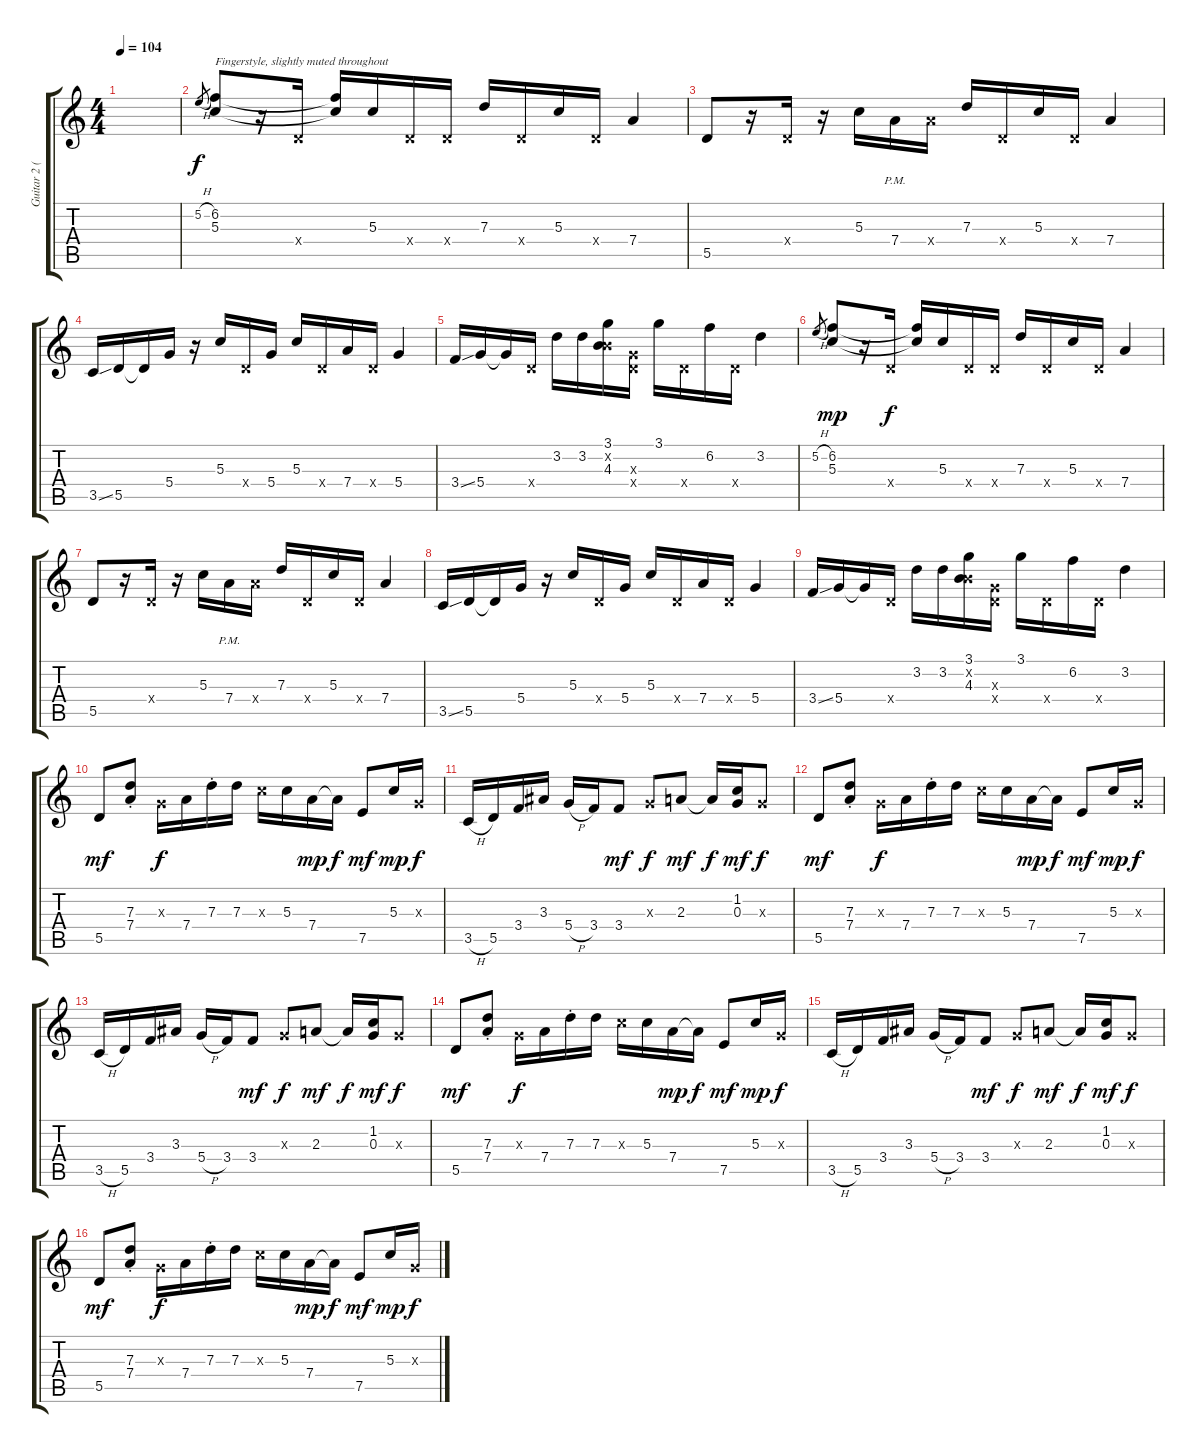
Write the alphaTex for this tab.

\track ("Guitar 2 (Mark Knopfler)" "Guitar 2 (") {instrument electricguitarjazz}
\staff {score tabs}
\tuning (E4 B3 G3 D3 A2 E2) {hide}
\ts (4 4)
\tempo 104
\clef g2
\ks c
|
5.2{h}.8{gr} (6.2 5.3).8{txt "Fingerstyle, slightly muted throughout"} r.16 0.4{x}.16 (6.2{t} 5.3{t}).16 5.3.16 0.4{x}.16 0.4{x}.16 7.3.16 0.4{x}.16 5.3.16 0.4{x}.16 7.4.4 |
5.5.8 r.16 0.4{x}.16 r.16 5.3.16 7.4{pm}.16 7.4{x}.16 7.3.16 0.4{x}.16 5.3.16 0.4{x}.16 7.4.4 |
3.5{ss}.16 5.5.16 5.5{t}.16 5.4.16 r.16 5.3.16 0.4{x}.16 5.4.16 5.3.16 0.4{x}.16 7.4.16 0.4{x}.16 5.4.4 |
3.4{ss}.16 5.4.16 5.4{t}.16 0.4{x}.16 3.2.16 3.2.16 (3.1 0.2{x} 4.3).16 (0.3{x} 0.4{x}).16 3.1.16 0.4{x}.16 6.2.16 0.4{x}.16 3.2.4 |
5.2{h}.8{gr} (6.2 5.3).8{dy mp} r.16 0.4{x}.16{dy f} (6.2{t} 5.3{t}).16 5.3.16 0.4{x}.16 0.4{x}.16 7.3.16 0.4{x}.16 5.3.16 0.4{x}.16 7.4.4 |
5.5.8 r.16 0.4{x}.16 r.16 5.3.16 7.4{pm}.16 7.4{x}.16 7.3.16 0.4{x}.16 5.3.16 0.4{x}.16 7.4.4 |
3.5{ss}.16 5.5.16 5.5{t}.16 5.4.16 r.16 5.3.16 0.4{x}.16 5.4.16 5.3.16 0.4{x}.16 7.4.16 0.4{x}.16 5.4.4 |
3.4{ss}.16 5.4.16 5.4{t}.16 0.4{x}.16 3.2.16 3.2.16 (3.1 0.2{x} 4.3).16 (0.3{x} 0.4{x}).16 3.1.16 0.4{x}.16 6.2.16 0.4{x}.16 3.2.4 |
5.5.8{dy mf} (7.3{st} 7.4{st}).8 0.3{x}.16{dy f} 7.4.16 7.3{st}.16 7.3.16 5.3{x}.16 5.3.16 7.4.16{dy mp} 7.4{t}.16{dy f} 7.5.8{dy mf} 5.3.16{dy mp} 0.3{x}.16{dy f} |
3.5{h}.16 5.5.16 3.4.16 3.3.16 5.4{h}.16 3.4.16 3.4.8{dy mf} 0.3{x}.8{dy f} 2.3.8{dy mf} 2.3{t}.16{dy f} (1.2 0.3).16{dy mf} 0.3{x}.8{dy f} |
5.5.8{dy mf} (7.3{st} 7.4{st}).8 0.3{x}.16{dy f} 7.4.16 7.3{st}.16 7.3.16 5.3{x}.16 5.3.16 7.4.16{dy mp} 7.4{t}.16{dy f} 7.5.8{dy mf} 5.3.16{dy mp} 0.3{x}.16{dy f} |
3.5{h}.16 5.5.16 3.4.16 3.3.16 5.4{h}.16 3.4.16 3.4.8{dy mf} 0.3{x}.8{dy f} 2.3.8{dy mf} 2.3{t}.16{dy f} (1.2 0.3).16{dy mf} 0.3{x}.8{dy f} |
5.5.8{dy mf} (7.3{st} 7.4{st}).8 0.3{x}.16{dy f} 7.4.16 7.3{st}.16 7.3.16 5.3{x}.16 5.3.16 7.4.16{dy mp} 7.4{t}.16{dy f} 7.5.8{dy mf} 5.3.16{dy mp} 0.3{x}.16{dy f} |
3.5{h}.16 5.5.16 3.4.16 3.3.16 5.4{h}.16 3.4.16 3.4.8{dy mf} 0.3{x}.8{dy f} 2.3.8{dy mf} 2.3{t}.16{dy f} (1.2 0.3).16{dy mf} 0.3{x}.8{dy f} |
5.5.8{dy mf} (7.3{st} 7.4{st}).8 0.3{x}.16{dy f} 7.4.16 7.3{st}.16 7.3.16 5.3{x}.16 5.3.16 7.4.16{dy mp} 7.4{t}.16{dy f} 7.5.8{dy mf} 5.3.16{dy mp} 0.3{x}.16{dy f}
